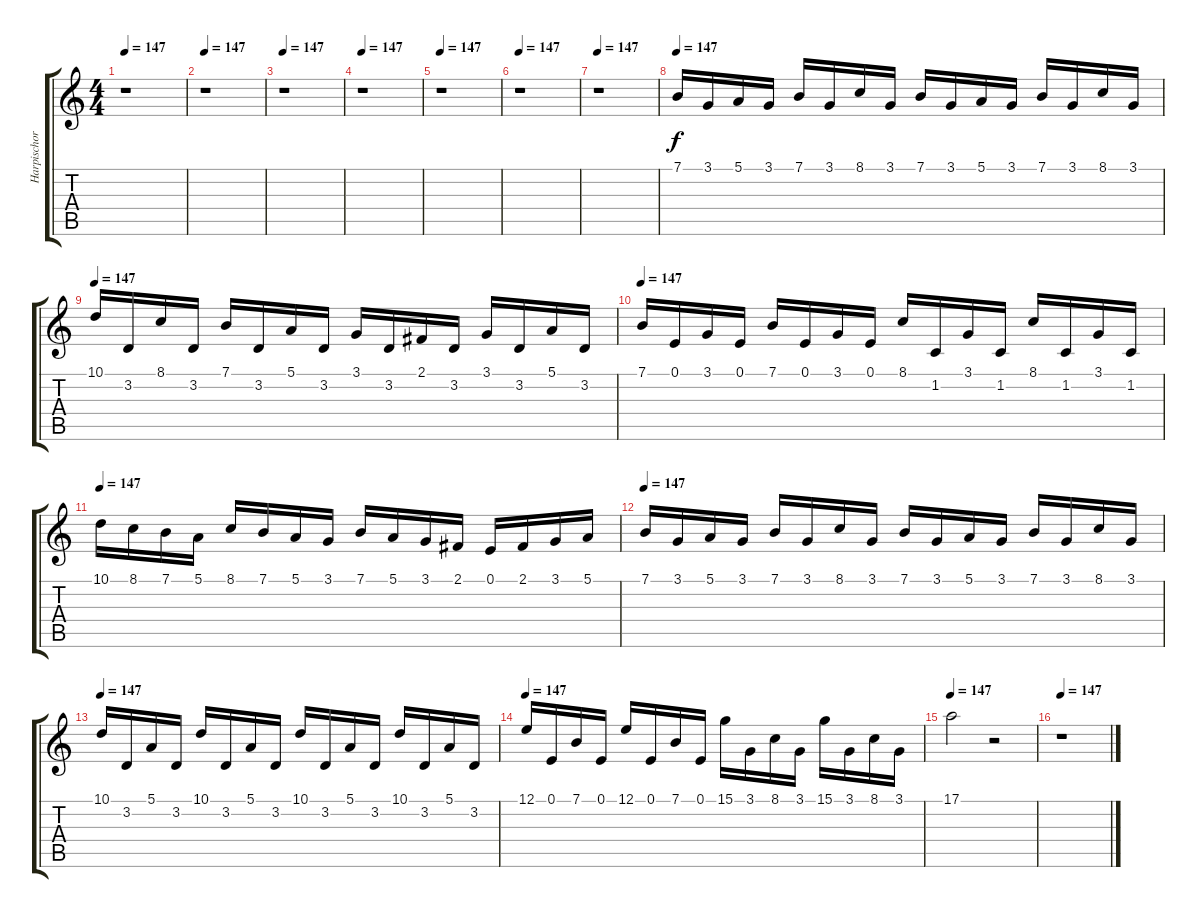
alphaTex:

\track ("Harpischord" "Harpischor") {instrument harpsichord}
\staff {score tabs}
\tuning (E4 B3 G3 D3 A2 E2) {hide}
\ts (4 4)
\tempo 147
\clef g2
\ks c
r.1{dy f} |
\tempo 147
r.1 |
\tempo 147
r.1 |
\tempo 147
r.1 |
\tempo 147
r.1 |
\tempo 147
r.1 |
\tempo 147
r.1 |
\tempo 147
7.1.16 3.1.16 5.1.16 3.1.16 7.1.16 3.1.16 8.1.16 3.1.16 7.1.16 3.1.16 5.1.16 3.1.16 7.1.16 3.1.16 8.1.16 3.1.16 |
\tempo 147
10.1.16 3.2.16 8.1.16 3.2.16 7.1.16 3.2.16 5.1.16 3.2.16 3.1.16 3.2.16 2.1.16 3.2.16 3.1.16 3.2.16 5.1.16 3.2.16 |
\tempo 147
7.1.16 0.1.16 3.1.16 0.1.16 7.1.16 0.1.16 3.1.16 0.1.16 8.1.16 1.2.16 3.1.16 1.2.16 8.1.16 1.2.16 3.1.16 1.2.16 |
\tempo 147
10.1.16 8.1.16 7.1.16 5.1.16 8.1.16 7.1.16 5.1.16 3.1.16 7.1.16 5.1.16 3.1.16 2.1.16 0.1.16 2.1.16 3.1.16 5.1.16 |
\tempo 147
7.1.16 3.1.16 5.1.16 3.1.16 7.1.16 3.1.16 8.1.16 3.1.16 7.1.16 3.1.16 5.1.16 3.1.16 7.1.16 3.1.16 8.1.16 3.1.16 |
\tempo 147
10.1.16 3.2.16 5.1.16 3.2.16 10.1.16 3.2.16 5.1.16 3.2.16 10.1.16 3.2.16 5.1.16 3.2.16 10.1.16 3.2.16 5.1.16 3.2.16 |
\tempo 147
12.1.16 0.1.16 7.1.16 0.1.16 12.1.16 0.1.16 7.1.16 0.1.16 15.1.16 3.1.16 8.1.16 3.1.16 15.1.16 3.1.16 8.1.16 3.1.16 |
\tempo 147
17.1.2 r.2 |
\tempo 147
r.1
